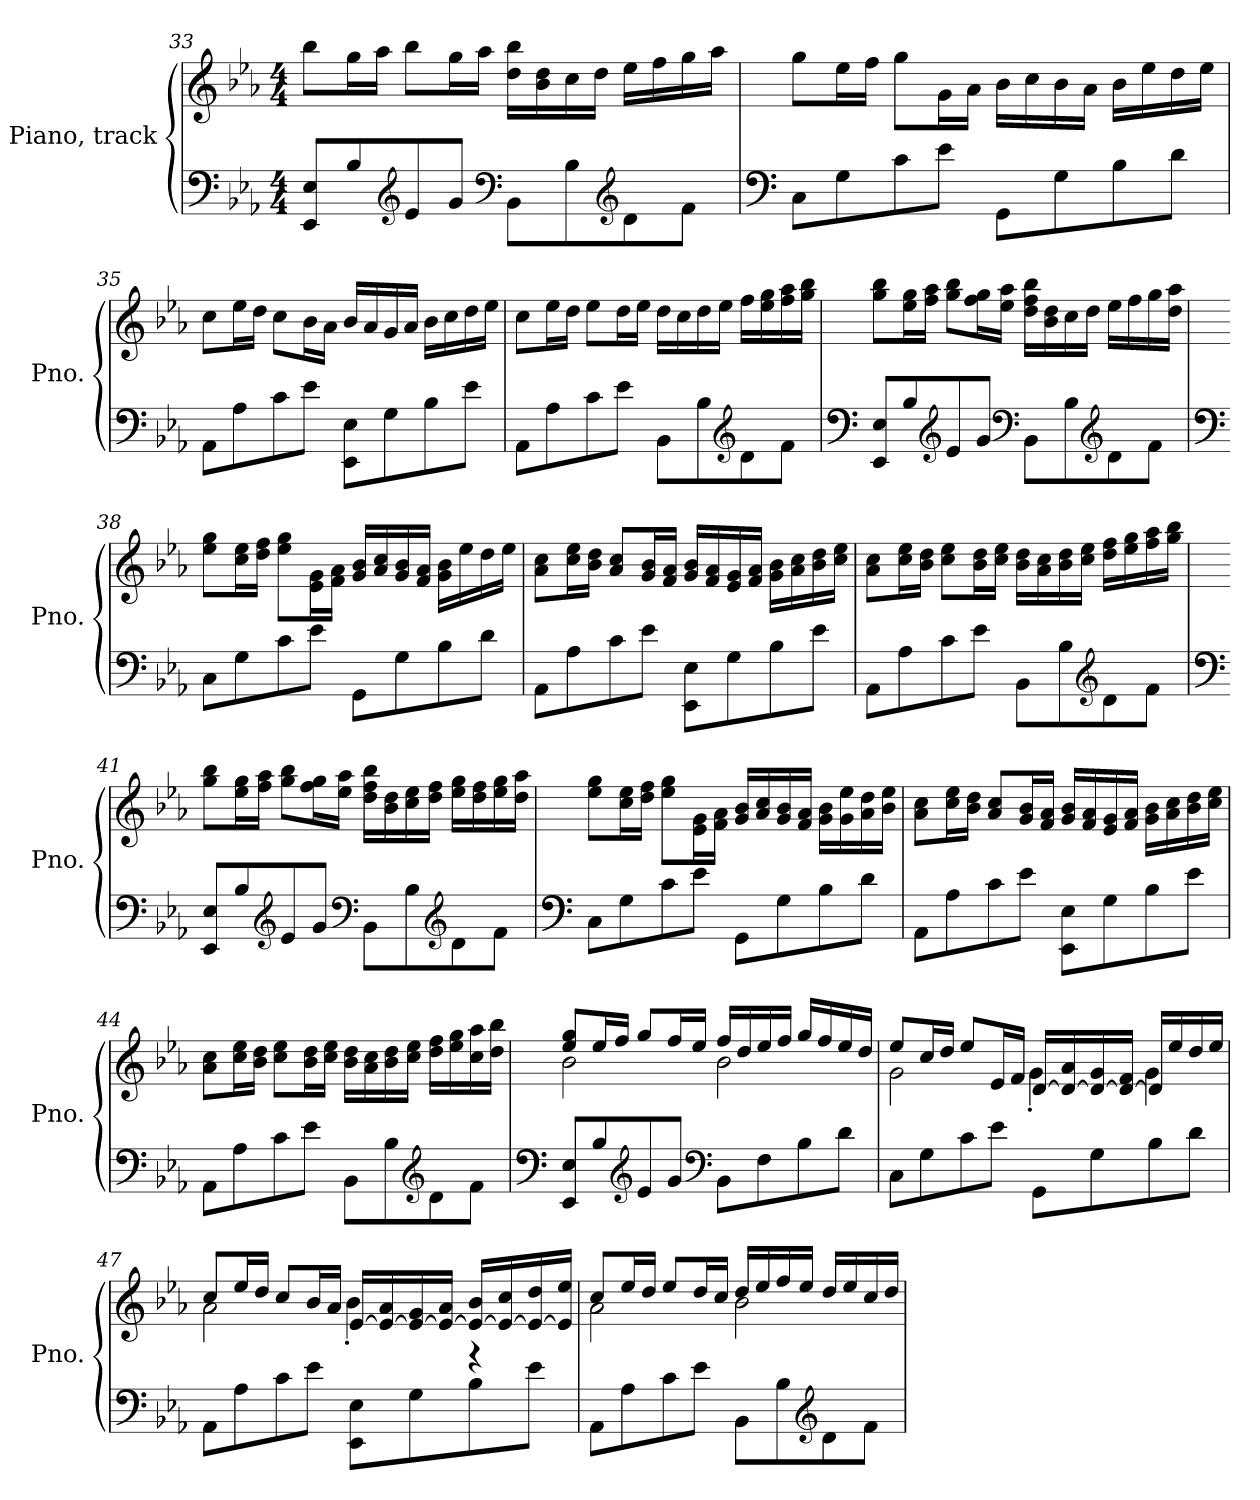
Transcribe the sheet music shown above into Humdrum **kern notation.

**kern	**kern
*part1	*part1
*staff2	*staff1
*I"Piano, track	*
*I'Pno.	*
!!LO:LB:g=z
*clefF4	*clefG2
*k[b-e-a-]	*k[b-e-a-]
*M4/4	*M4/4
=33	=33
8EE-/ 8E-/L	8bb-\L
8B-/	16gg\L
.	16aa-\JJ
*clefG2	*
8e-/	8bb-\L
8g/J	16gg\L
.	16aa-\JJ
*clefF4	*
8BB-\L	16dd\ 16bb-\LL
.	16b-\ 16dd\
8B-\	16cc\
.	16dd\JJ
*clefG2	*
8d\	16ee-\LL
.	16ff\
8f\J	16gg\
.	16aa-\JJ
=34	=34
*clefF4	*
8C\L	8gg\L
8G\	16ee-\L
.	16ff\JJ
8c\	8gg\L
8e-\J	16g\L
.	16a-\JJ
8GG\L	16b-\LL
.	16cc\
8G\	16b-\
.	16a-\JJ
8B-\	16b-\LL
.	16ee-\
8d\J	16dd\
.	16ee-\JJ
!!LO:LB:g=z
=35	=35
8AA-\L	8cc\L
8A-\	16ee-\L
.	16dd\JJ
8c\	8cc\L
8e-\J	16b-\L
.	16a-\JJ
8EE-\ 8E-\L	16b-/LL
.	16a-/
8G\	16g/
.	16a-/JJ
8B-\	16b-\LL
.	16cc\
8e-\J	16dd\
.	16ee-\JJ
=36	=36
8AA-\L	8cc\L
8A-\	16ee-\L
.	16dd\JJ
8c\	8ee-\L
8e-\J	16dd\L
.	16ee-\JJ
8BB-\L	16dd\LL
.	16cc\
8B-\	16dd\
.	16ee-\JJ
*clefG2	*
8d\	16ff\LL
.	16ee-\ 16gg\
8f\J	16ff\ 16aa-\
.	16gg\ 16bb-\JJ
!!LO:LB:g=z
=37	=37
*clefF4	*
8EE-/ 8E-/L	8gg\ 8bb-\L
8B-/	16ee-\ 16gg\L
.	16ff\ 16aa-\JJ
*clefG2	*
8e-/	8gg\ 8bb-\L
8g/J	16ff\ 16gg\L
.	16ee-\ 16aa-\JJ
*clefF4	*
8BB-\L	16dd\ 16ff\ 16bb-\LL
.	16b-\ 16dd\
8B-\	16cc\
.	16dd\JJ
*clefG2	*
8d\	16ee-\LL
.	16ff\
8f\J	16gg\
.	16dd\ 16aa-\JJ
=38	=38
*clefF4	*
8C\L	8ee-\ 8gg\L
8G\	16cc\ 16ee-\L
.	16dd\ 16ff\JJ
8c\	8ee-\ 8gg\L
8e-\J	16e-\ 16g\L
.	16f\ 16a-\JJ
8GG\L	16g/ 16b-/LL
.	16a-/ 16cc/
8G\	16g/ 16b-/
.	16f/ 16a-/JJ
8B-\	16g\ 16b-\LL
.	16ee-\
8d\J	16dd\
.	16ee-\JJ
!!LO:LB:g=z
=39	=39
8AA-\L	8a-\ 8cc\L
8A-\	16cc\ 16ee-\L
.	16b-\ 16dd\JJ
8c\	8a-/ 8cc/L
8e-\J	16g/ 16b-/L
.	16f/ 16a-/JJ
8EE-\ 8E-\L	16g/ 16b-/LL
.	16f/ 16a-/
8G\	16e-/ 16g/
.	16f/ 16a-/JJ
8B-\	16g\ 16b-\LL
.	16a-\ 16cc\
8e-\J	16b-\ 16dd\
.	16cc\ 16ee-\JJ
=40	=40
8AA-\L	8a-\ 8cc\L
8A-\	16cc\ 16ee-\L
.	16b-\ 16dd\JJ
8c\	8cc\ 8ee-\L
8e-\J	16b-\ 16dd\L
.	16cc\ 16ee-\JJ
8BB-\L	16b-\ 16dd\LL
.	16a-\ 16cc\
8B-\	16b-\ 16dd\
.	16cc\ 16ee-\JJ
*clefG2	*
8d\	16dd\ 16ff\LL
.	16ee-\ 16gg\
8f\J	16ff\ 16aa-\
.	16gg\ 16bb-\JJ
!!LO:LB:g=z
=41	=41
*clefF4	*
8EE-/ 8E-/L	8gg\ 8bb-\L
8B-/	16ee-\ 16gg\L
.	16ff\ 16aa-\JJ
*clefG2	*
8e-/	8gg\ 8bb-\L
8g/J	16ff\ 16gg\L
.	16ee-\ 16aa-\JJ
*clefF4	*
8BB-\L	16dd\ 16ff\ 16bb-\LL
.	16b-\ 16dd\
8B-\	16cc\ 16ee-\
.	16dd\ 16ff\JJ
*clefG2	*
8d\	16ee-\ 16gg\LL
.	16dd\ 16ff\
8f\J	16ee-\ 16gg\
.	16dd\ 16aa-\JJ
=42	=42
*clefF4	*
8C\L	8ee-\ 8gg\L
8G\	16cc\ 16ee-\L
.	16dd\ 16ff\JJ
8c\	8ee-\ 8gg\L
8e-\J	16e-\ 16g\L
.	16f\ 16a-\JJ
8GG\L	16g/ 16b-/LL
.	16a-/ 16cc/
8G\	16g/ 16b-/
.	16f/ 16a-/JJ
8B-\	16g\ 16b-\LL
.	16g\ 16ee-\
8d\J	16a-\ 16dd\
.	16b-\ 16ee-\JJ
!!LO:PB:g=z
=43	=43
8AA-\L	8a-\ 8cc\L
8A-\	16cc\ 16ee-\L
.	16b-\ 16dd\JJ
8c\	8a-/ 8cc/L
8e-\J	16g/ 16b-/L
.	16f/ 16a-/JJ
8EE-\ 8E-\L	16g/ 16b-/LL
.	16f/ 16a-/
8G\	16e-/ 16g/
.	16f/ 16a-/JJ
8B-\	16g\ 16b-\LL
.	16a-\ 16cc\
8e-\J	16b-\ 16dd\
.	16cc\ 16ee-\JJ
=44	=44
8AA-\L	8a-\ 8cc\L
8A-\	16cc\ 16ee-\L
.	16b-\ 16dd\JJ
8c\	8cc\ 8ee-\L
8e-\J	16b-\ 16dd\L
.	16cc\ 16ee-\JJ
8BB-\L	16b-\ 16dd\LL
.	16a-\ 16cc\
8B-\	16b-\ 16dd\
.	16cc\ 16ee-\JJ
*clefG2	*
8d\	16dd\ 16ff\LL
.	16ee-\ 16gg\
8f\J	16cc\ 16aa-\
.	16dd\ 16bb-\JJ
!!LO:LB:g=z
=45	=45
*clefF4	*
*	*^
8EE-/ 8E-/L	8ee-/ 8gg/L	2b-\
8B-/	16ee-/L	.
.	16ff/JJ	.
*clefG2	*	*
8e-/	8gg/L	.
8g/J	16ff/L	.
.	16ee-/JJ	.
*clefF4	*	*
8BB-\L	16ff/LL	2b-\
.	16dd/	.
8F\	16ee-/	.
.	16ff/JJ	.
8B-\	16gg/LL	.
.	16ff/	.
8d\J	16ee-/	.
.	16dd/JJ	.
=46	=46	=46
8C\L	8ee-/L	2g\
8G\	16cc/L	.
.	16dd/JJ	.
8c\	8ee-/L	.
8e-\J	16e-/L	.
.	16f/JJ	.
8GG\L	[16d/LL	4g'\
.	16d/_ 16a-/	.
8G\	16d/_ 16g/	.
.	16d/_ 16f/JJ	.
8B-\	16d/LL]	4g\
.	16ee-/	.
8d\J	16dd/	.
.	16ee-/JJ	.
!!LO:LB:g=z	!!
=47	=47	=47
8AA-\L	8cc/L	2a-\
8A-\	16ee-/L	.
.	16dd/JJ	.
8c\	8cc/L	.
8e-\J	16b-/L	.
.	16a-/JJ	.
8EE-\ 8E-\L	[16e-/LL	4b-'\
.	16e-/_ 16a-/	.
8G\	16e-/_ 16g/	.
.	16e-/_ 16a-/JJ	.
8B-\	16e-/_ 16b-/LL	4r
.	16e-/_ 16cc/	.
8e-\J	16e-/_ 16dd/	.
.	16e-/] 16ee-/JJ	.
=48	=48	=48
8AA-\L	8cc/L	2a-\
8A-\	16ee-/L	.
.	16dd/JJ	.
8c\	8ee-/L	.
8e-\J	16dd/L	.
.	16cc/JJ	.
8BB-\L	16dd/LL	2b-\
.	16ee-/	.
8B-\	16ff/	.
.	16ee-/JJ	.
*clefG2	*	*
8d\	16dd/LL	.
.	16ee-/	.
8f\J	16cc/	.
.	16dd/JJ	.
*	*v	*v
=	=
*-	*-
